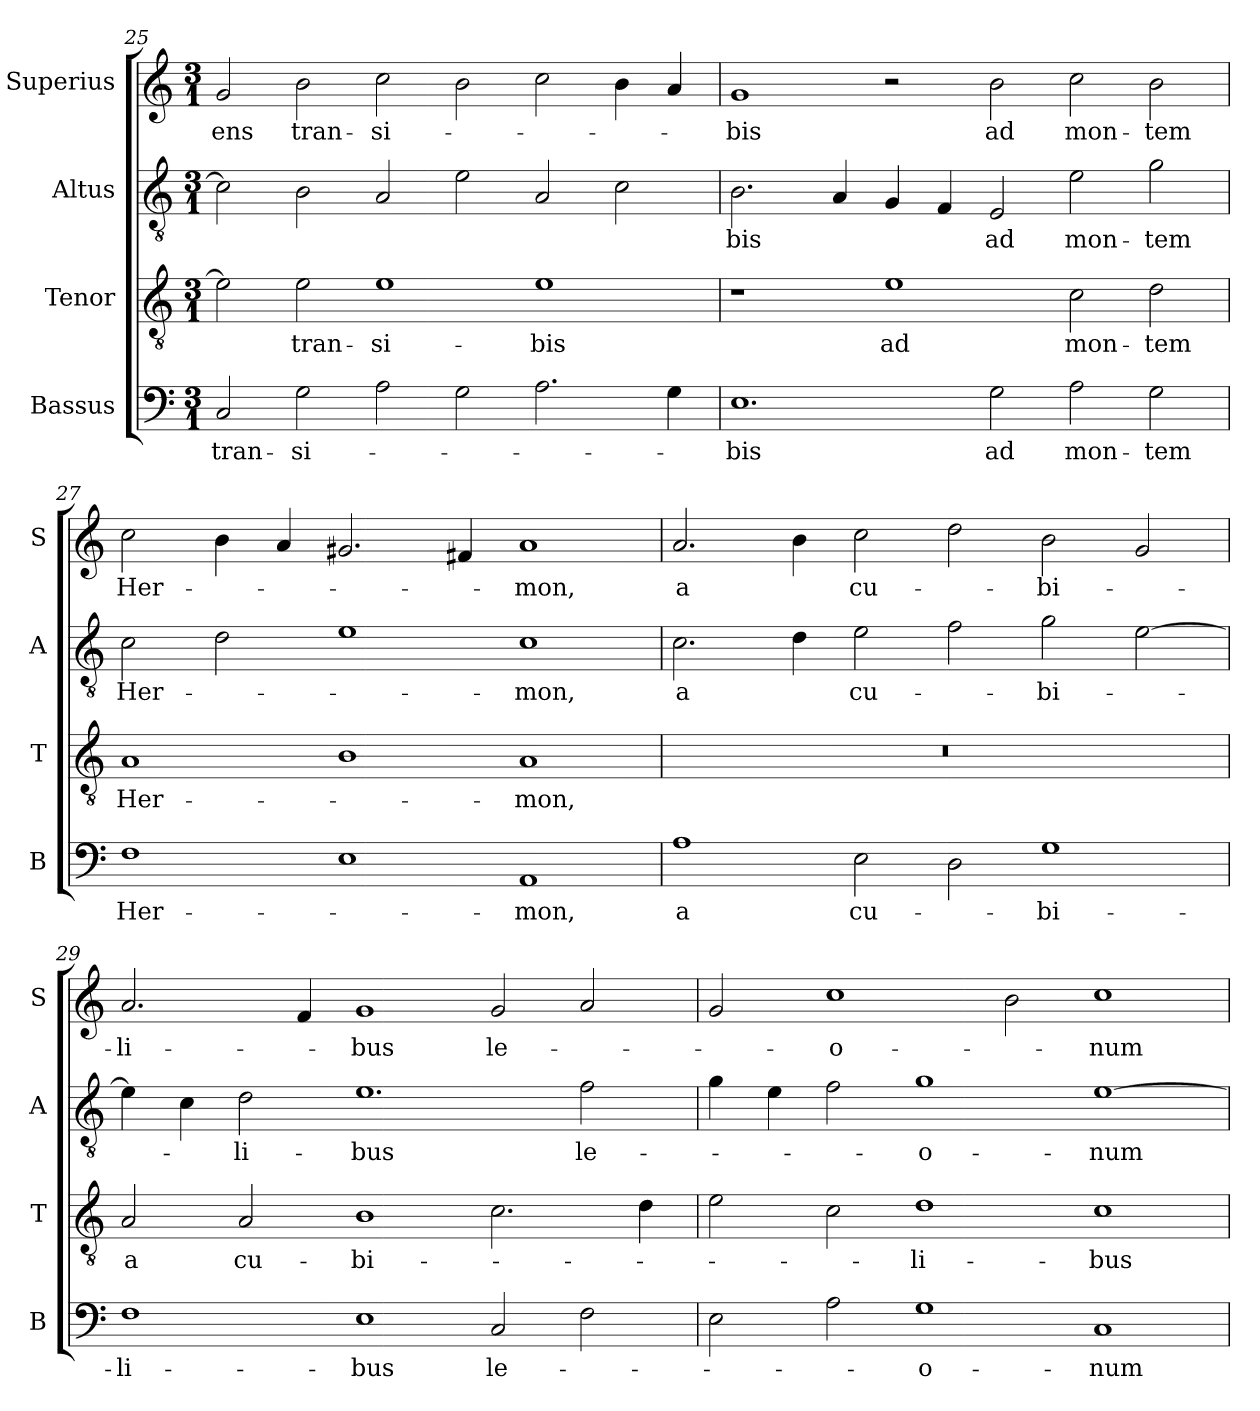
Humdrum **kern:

**kern	**text	**kern	**text	**kern	**text	**kern	**text
*part4	*part4	*part3	*part3	*part2	*part2	*part1	*part1
*staff4	*staff4	*staff3	*staff3	*staff2	*staff2	*staff1	*staff1
*I"Bassus	*	*I"Tenor	*	*I"Altus	*	*I"Superius	*
*I'B	*	*I'T	*	*I'A	*	*I'S	*
*clefF4	*	*clefGv2	*	*clefGv2	*	*clefG2	*
*k[]	*	*k[]	*	*k[]	*	*k[]	*
*M3/1	*	*M3/1	*	*M3/1	*	*M3/1	*
=25	=25	=25	=25	=25	=25	=25	=25
2C	tran-	2e]	.	2c]	.	2g	-ens
2G	-si-	2e	tran-	2B	.	2b	tran-
2A	.	1e	-si-	2A	.	2cc	-si-
2G	.	.	.	2e	.	2b	.
2.A	.	1e	-bis	2A	.	2cc	.
.	.	.	.	2c	.	4b	.
4G	.	.	.	.	.	4a	.
=26	=26	=26	=26	=26	=26	=26	=26
1.E	-bis	1r	.	2.B	-bis	1g	-bis
.	.	.	.	4A	.	.	.
.	.	1e	ad	4G	.	2r	.
.	.	.	.	4F	.	.	.
2G	ad	.	.	2E	ad	2b	ad
2A	mon-	2c	mon-	2e	mon-	2cc	mon-
2G	-tem	2d	-tem	2g	-tem	2b	-tem
=27	=27	=27	=27	=27	=27	=27	=27
1F	Her-	1A	Her-	2c	Her-	2cc	Her-
.	.	.	.	2d	.	4b	.
.	.	.	.	.	.	4a	.
1E	.	1B	.	1e	.	2.g#X	.
.	.	.	.	.	.	4f#X	.
1AA	-mon,	1A	-mon,	1c	-mon,	1a	-mon,
=28	=28	=28	=28	=28	=28	=28	=28
1A	a	0.r	.	2.c	a	2.a	a
.	.	.	.	4d	.	4b	.
2E	cu-	.	.	2e	cu-	2cc	cu-
2D	.	.	.	2f	.	2dd	.
1G	-bi-	.	.	2g	-bi-	2b	-bi-
.	.	.	.	[2e	.	2g	.
=29	=29	=29	=29	=29	=29	=29	=29
1F	-li-	2A	a	4e]	.	2.a	-li-
.	.	.	.	4c	.	.	.
.	.	2A	cu-	2d	-li-	.	.
.	.	.	.	.	.	4f	.
1E	-bus	1B	-bi-	1.e	-bus	1g	-bus
2C	le-	2.c	.	.	.	2g	le-
2F	.	.	.	2f	le-	2a	.
.	.	4d	.	.	.	.	.
=30	=30	=30	=30	=30	=30	=30	=30
2E	.	2e	.	4g	.	2g	.
.	.	.	.	4e	.	.	.
2A	.	2c	.	2f	.	1cc	-o-
1G	-o-	1d	-li-	1g	-o-	.	.
.	.	.	.	.	.	2b	.
1C	-num	1c	-bus	[1e	-num	1cc	-num
=	=	=	=	=	=	=	=
*-	*-	*-	*-	*-	*-	*-	*-
